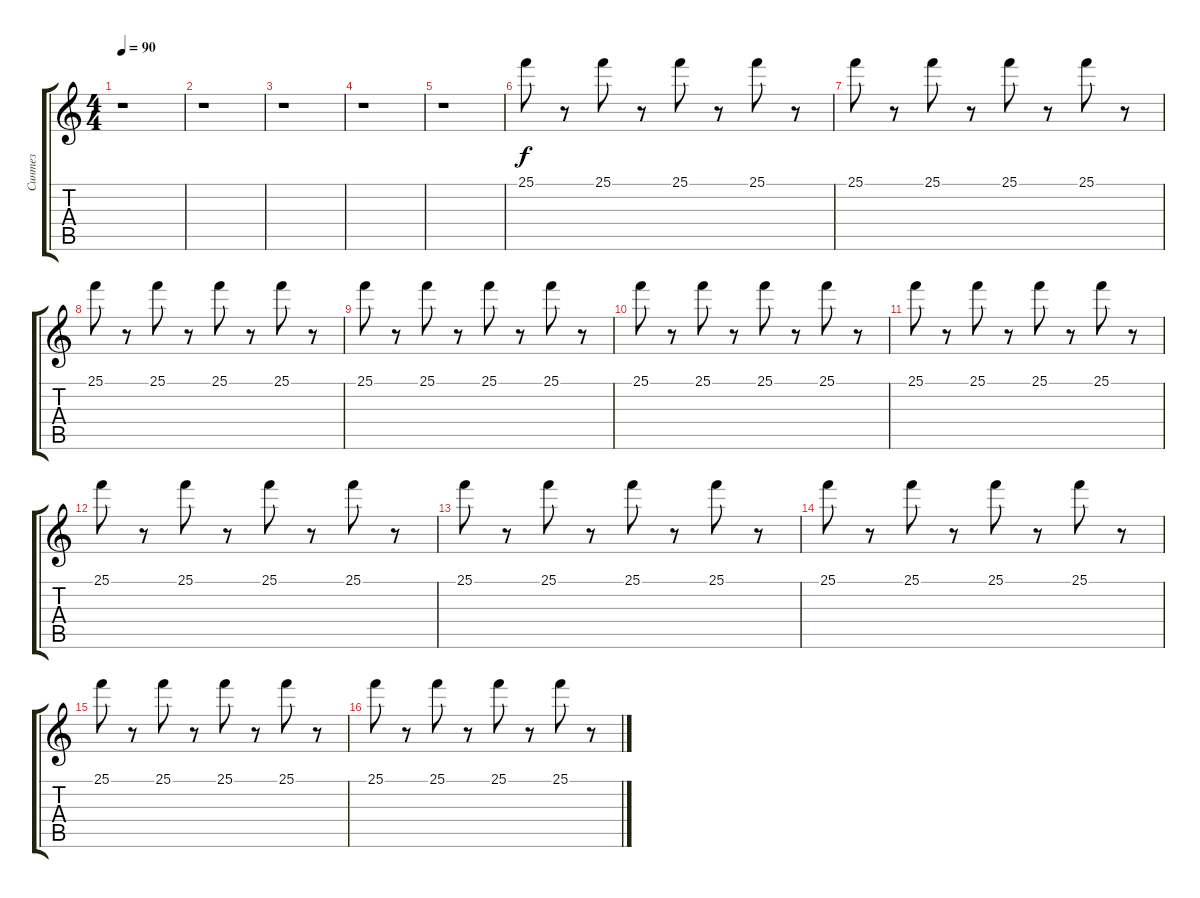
\track ("Синтез" "Синтез") {instrument stringensemble1}
\staff {score tabs}
\tuning (E4 B3 G3 D3 A2 E2) {hide}
\ts (4 4)
\tempo 90
\clef g2
\ks c
r.1{dy f} |
r.1 |
r.1 |
r.1 |
r.1 |
25.1.8 r.8 25.1.8 r.8 25.1.8 r.8 25.1.8 r.8 |
25.1.8 r.8 25.1.8 r.8 25.1.8 r.8 25.1.8 r.8 |
25.1.8 r.8 25.1.8 r.8 25.1.8 r.8 25.1.8 r.8 |
25.1.8 r.8 25.1.8 r.8 25.1.8 r.8 25.1.8 r.8 |
25.1.8 r.8 25.1.8 r.8 25.1.8 r.8 25.1.8 r.8 |
25.1.8 r.8 25.1.8 r.8 25.1.8 r.8 25.1.8 r.8 |
25.1.8 r.8 25.1.8 r.8 25.1.8 r.8 25.1.8 r.8 |
25.1.8 r.8 25.1.8 r.8 25.1.8 r.8 25.1.8 r.8 |
25.1.8 r.8 25.1.8 r.8 25.1.8 r.8 25.1.8 r.8 |
25.1.8 r.8 25.1.8 r.8 25.1.8 r.8 25.1.8 r.8 |
25.1.8 r.8 25.1.8 r.8 25.1.8 r.8 25.1.8 r.8
